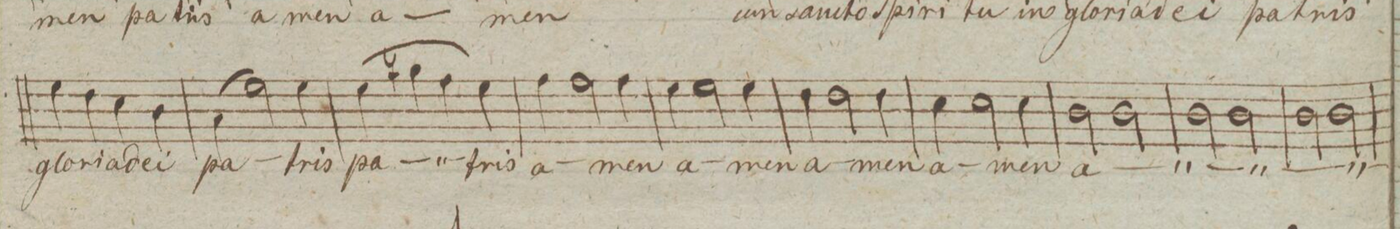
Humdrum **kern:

**kern	**text	**dynam
*I"Tenore.	*	*
*clefC4	*	*
*k[]	*	*
*met(c|)	*	*
*M2/2	*	*
4d\	glo-	.
4c\	-ria	.
4B\	de-	.
4A\	-i	.
=190	=190	=190
(4G\	pa-	.
2d\)	.	.
4d\	-tris	.
=191	=191	=191
(4d\	pa-	.
4fn\	.	.
4e\	.	.
4d\)	-tris	.
=192	=192	=192
4e\	a-	.
2e\	.	.
4e\	-men	.
=193	=193	=193
4d\	a-	.
2d\	.	.
4d\	-men	.
=194	=194	=194
4c\	a-	.
2c\	.	.
4c\	-men	.
=195	=195	=195
4B\	a-	.
2B\	.	.
4B\	-men	.
=196	=196	=196
2A\	a-	.
2A\	.	.
=197	=197	=197
2A\	.	.
2A\	.	.
=198	=198	=198
2A\	.	.
2A\	.	.
=199	=199	=199
*-	*-	*-
